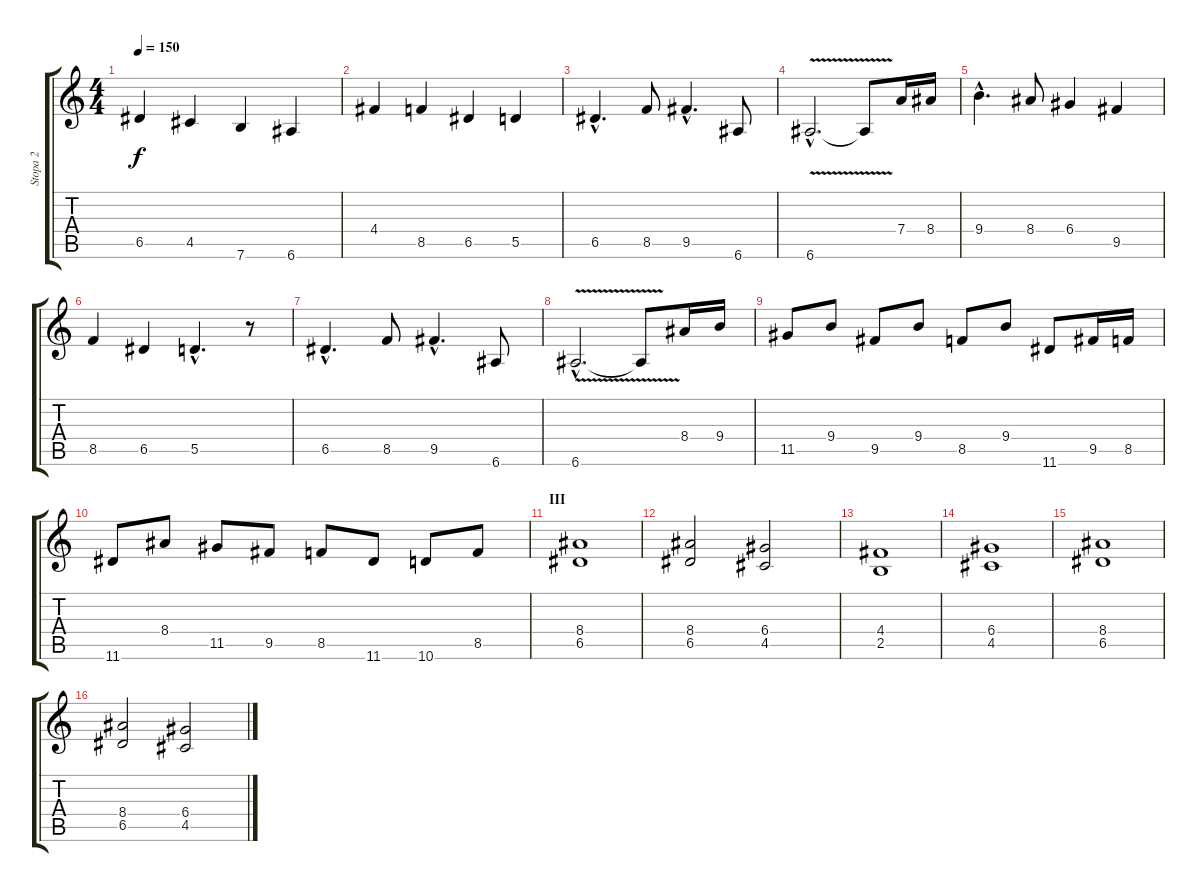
\track ("Stopa 2" "Stopa 2") {instrument distortionguitar}
\staff {score tabs}
\tuning (E4 B3 G3 D3 A2 E2) {hide}
\ts (4 4)
\tempo 150
\clef g2
\ks c
6.5.4{dy f} 4.5.4 7.6.4 6.6.4 |
4.4.4 8.5.4 6.5.4 5.5.4 |
6.5{hac}.4{d} 8.5.8 9.5{hac}.4{d} 6.6.8 |
6.6{v hac}.2{d} 6.6{t}.8 7.4.16 8.4.16 |
9.4{hac}.4{d} 8.4.8 6.4.4 9.5.4 |
8.5.4 6.5.4 5.5{hac}.4{d} r.8 |
6.5{hac}.4{d} 8.5.8 9.5{hac}.4{d} 6.6.8 |
6.6{v hac}.2{d} 6.6{t}.8 8.4.16 9.4.16 |
11.5.8 9.4.8 9.5.8 9.4.8 8.5.8 9.4.8 11.6.8 9.5.16 8.5.16 |
11.6.8 8.4.8 11.5.8 9.5.8 8.5.8 11.6.8 10.6.8 8.5.8 |
\section ("" "III")
(8.4 6.5).1 |
(8.4 6.5).2 (6.4 4.5).2 |
(4.4 2.5).1 |
(6.4 4.5).1 |
(8.4 6.5).1 |
(8.4 6.5).2 (6.4 4.5).2
